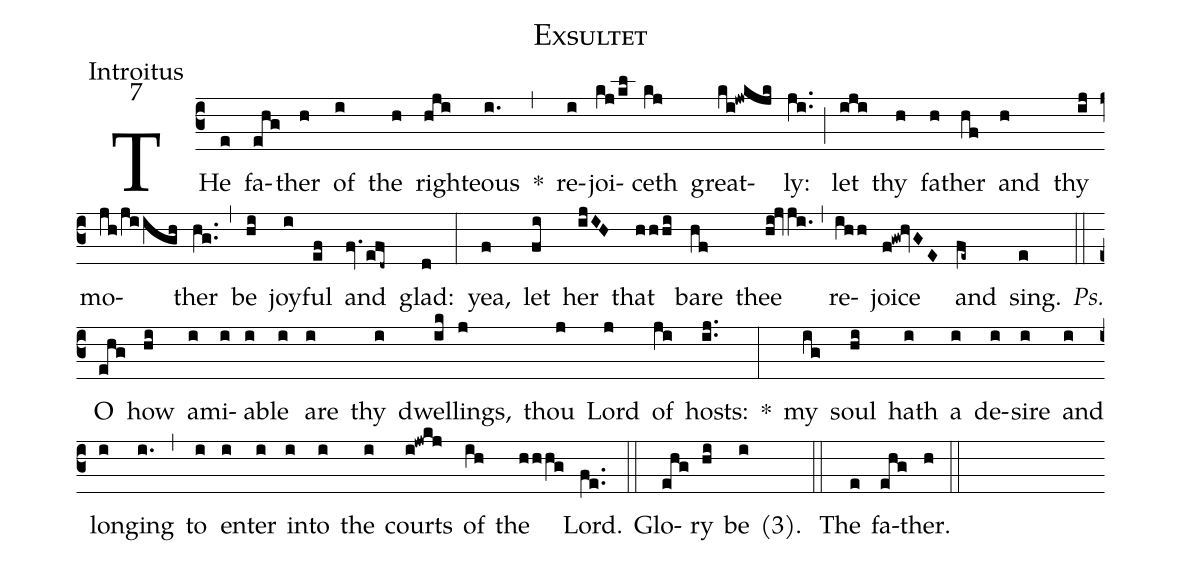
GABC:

name:Exsultet;
office-part:Introitus;
mode:7;
%%
(c3) THe(e) fa(ehg)ther(h) of(i) the(h) righ(hji)teous(i.) *(,) re(i)joi(kj/kl)ceth(kj) great(ki!jwkjk)ly:(ji..) (;) let(iji) thy(h) fa(h)ther(hf) and(h) thy(ij) mo(jh/jiigh)ther(hg..) (,) be(hi) joy(i)ful(ef) and(fv.1efd~) glad:(d) (:) yea,(f) let(fi) her(ijIH) that(hhhi) bare(hf) thee(hi!jvji.) (,) re(ihh)joice(f!gw!hvGE) and(fe~) sing.(e) <i>Ps.</i>(::) O(ehg) how(hi) a(i)mi(i)a(i)ble(i) are(i) thy(i) dwel(ik)lings,(j) thou(j) Lord(j) of(ji) hosts:(ij..) *(:) my(ig) soul(hi) hath(i) a(i) de(i)sire(i) and(i) long(i)ing(i.) (,) to(i) en(i)ter(i) in(i)to(i) the(i) courts(i!jwkj) of(ih) the(hhhg) Lord.(fe..) (::) Glo(ehg)ry(hi) be(i) <v>(</v>3<v>)</v>.() (::) The(e) fa(ehg)ther.(h) (::)
